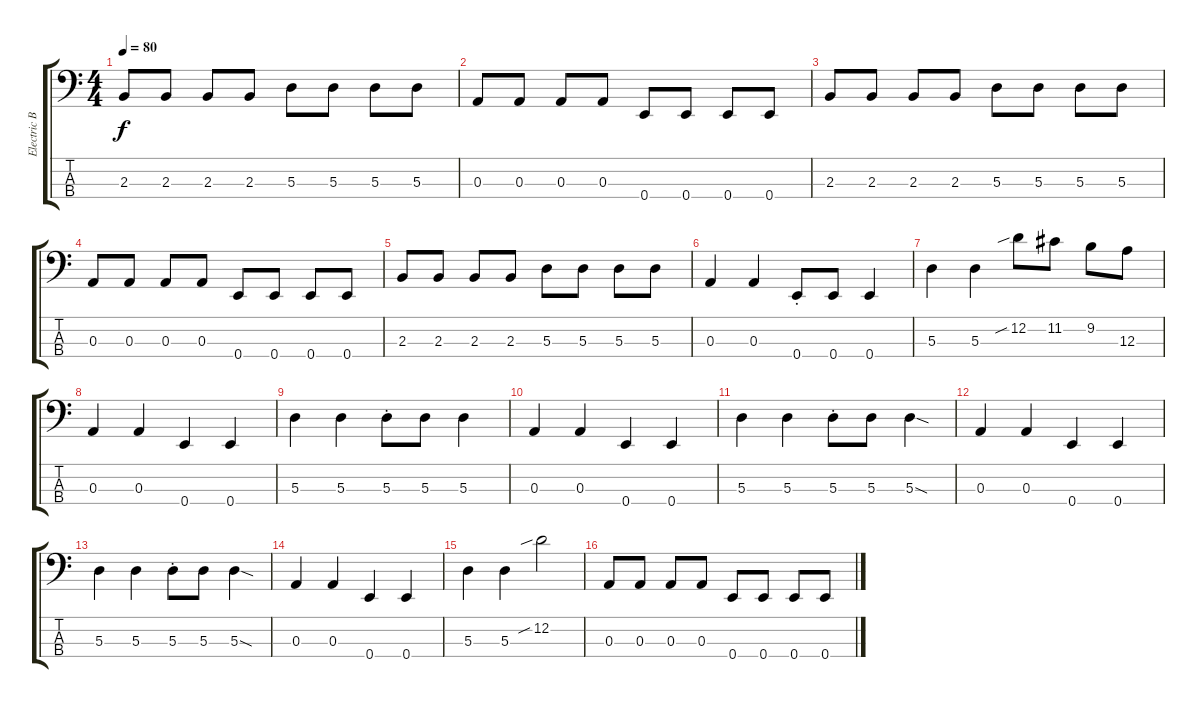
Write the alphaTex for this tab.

\track ("Electric Bass (finger)" "Electric B") {instrument electricbassfinger}
\staff {score tabs}
\tuning (G2 D2 A1 E1) {hide}
\ts (4 4)
\tempo 80
\clef f4
\ks c
2.3.8{dy f} 2.3.8 2.3.8 2.3.8 5.3.8 5.3.8 5.3.8 5.3.8 |
0.3.8 0.3.8 0.3.8 0.3.8 0.4.8 0.4.8 0.4.8 0.4.8 |
2.3.8 2.3.8 2.3.8 2.3.8 5.3.8 5.3.8 5.3.8 5.3.8 |
0.3.8 0.3.8 0.3.8 0.3.8 0.4.8 0.4.8 0.4.8 0.4.8 |
2.3.8 2.3.8 2.3.8 2.3.8 5.3.8 5.3.8 5.3.8 5.3.8 |
0.3.4 0.3.4 0.4{st}.8 0.4.8 0.4.4 |
5.3.4 5.3.4 12.2{sib}.8 11.2.8 9.2.8 12.3.8 |
0.3.4 0.3.4 0.4.4 0.4.4 |
5.3.4 5.3.4 5.3{st}.8 5.3.8 5.3.4 |
0.3.4 0.3.4 0.4.4 0.4.4 |
5.3.4 5.3.4 5.3{st}.8 5.3.8 5.3{sod}.4 |
0.3.4 0.3.4 0.4.4 0.4.4 |
5.3.4 5.3.4 5.3{st}.8 5.3.8 5.3{sod}.4 |
0.3.4 0.3.4 0.4.4 0.4.4 |
5.3.4 5.3.4 12.2{sib}.2 |
0.3.8 0.3.8 0.3.8 0.3.8 0.4.8 0.4.8 0.4.8 0.4.8
